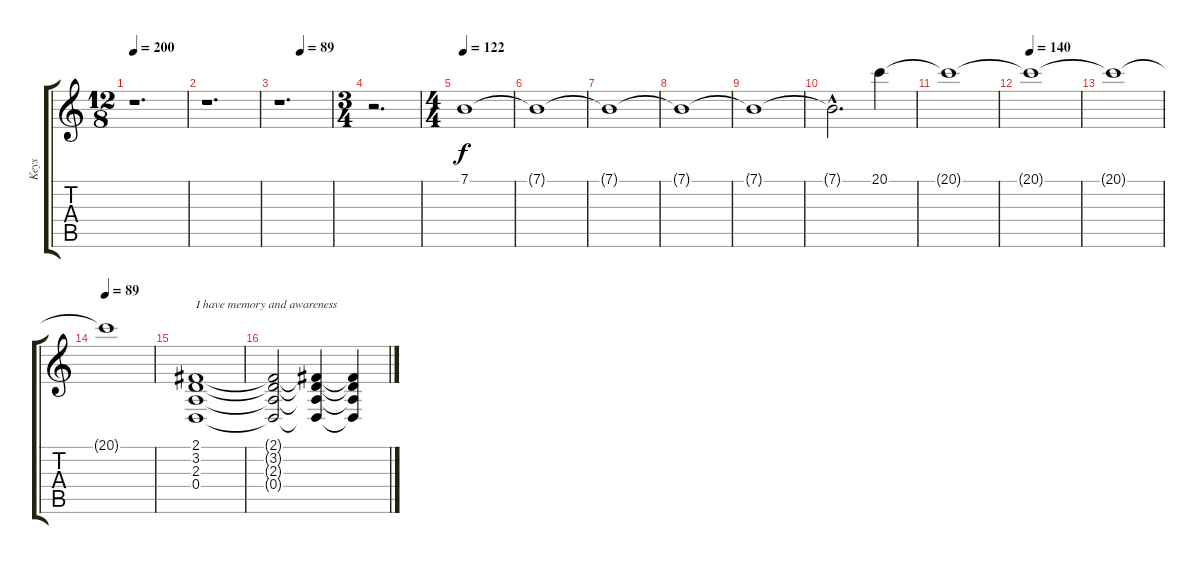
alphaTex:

\track ("Keys" "Keys") {instrument pad3polysynth}
\staff {score tabs}
\tuning (E4 B3 G3 D3 A2 E2) {hide}
\ts (12 8)
\tempo 200
\tempo 105
\tempo 200
\clef g2
\ks c
r.1{d dy f instrument pad3polysynth} |
r.1{d} |
\tempo (89 0.4166666666666667)
r.1{d} |
\ts (3 4)
r.2{d} |
\ts (4 4)
\tempo 122
7.1.1 |
7.1{t}.1 |
7.1{t}.1 |
7.1{t}.1 |
7.1{t}.1 |
7.1{hac t}.2{d} 20.1.4 |
20.1{t}.1 |
\tempo 140
20.1{t}.1 |
20.1{t}.1 |
\tempo 89
20.1{t}.1 |
(2.1 3.2 2.3 0.4).1{txt "I have memory and awareness"} |
(2.1{t} 3.2{t} 2.3{t} 0.4{t}).2 (2.1{t} 3.2{t} 2.3{t} 0.4{t}).4 (2.1{t} 3.2{t} 2.3{t} 0.4{t}).4
